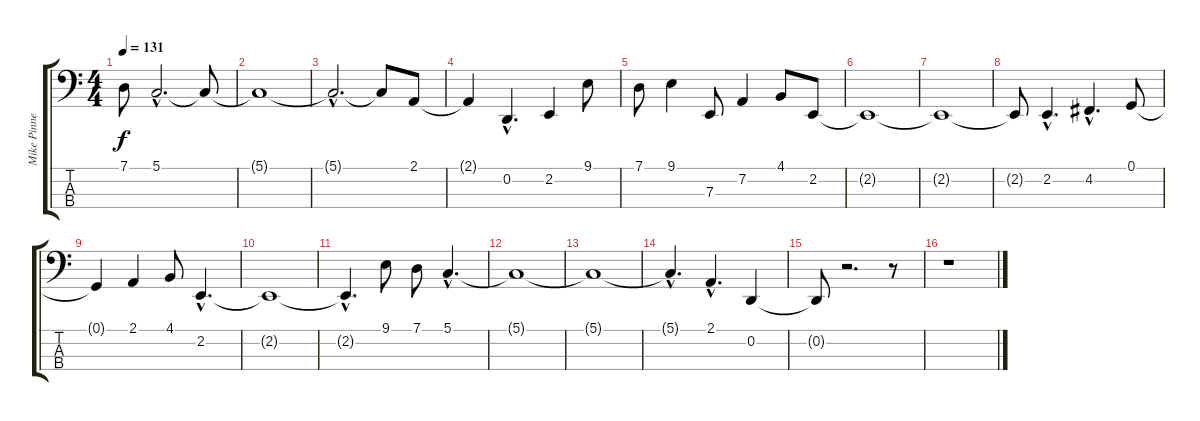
\track ("Mike Pinnella (Brass)" "Mike Pinne") {instrument stringensemble1}
\staff {score tabs}
\tuning (G2 D2 A1 E1) {hide}
\ts (4 4)
\tempo 131
\clef f4
\ks c
7.1.8{dy f} 5.1{hac}.2{d} 5.1{t}.8 |
5.1{t}.1 |
5.1{hac t}.2{d} 5.1{t}.8 2.1.8 |
2.1{t}.4 0.2{hac}.4{d} 2.2.4 9.1.8 |
7.1.8 9.1.4 7.3.8 7.2.4 4.1.8 2.2.8 |
2.2{t}.1 |
2.2{t}.1 |
2.2{t}.8 2.2{hac}.4{d} 4.2{hac}.4{d} 0.1.8 |
0.1{t}.4 2.1.4 4.1.8 2.2{hac}.4{d} |
2.2{t}.1 |
2.2{hac t}.4{d} 9.1.8 7.1.8 5.1{hac}.4{d} |
5.1{t}.1 |
5.1{t}.1 |
5.1{hac t}.4{d} 2.1{hac}.4{d} 0.2.4 |
0.2{t}.8 r.2{d} r.8 |
r.1
